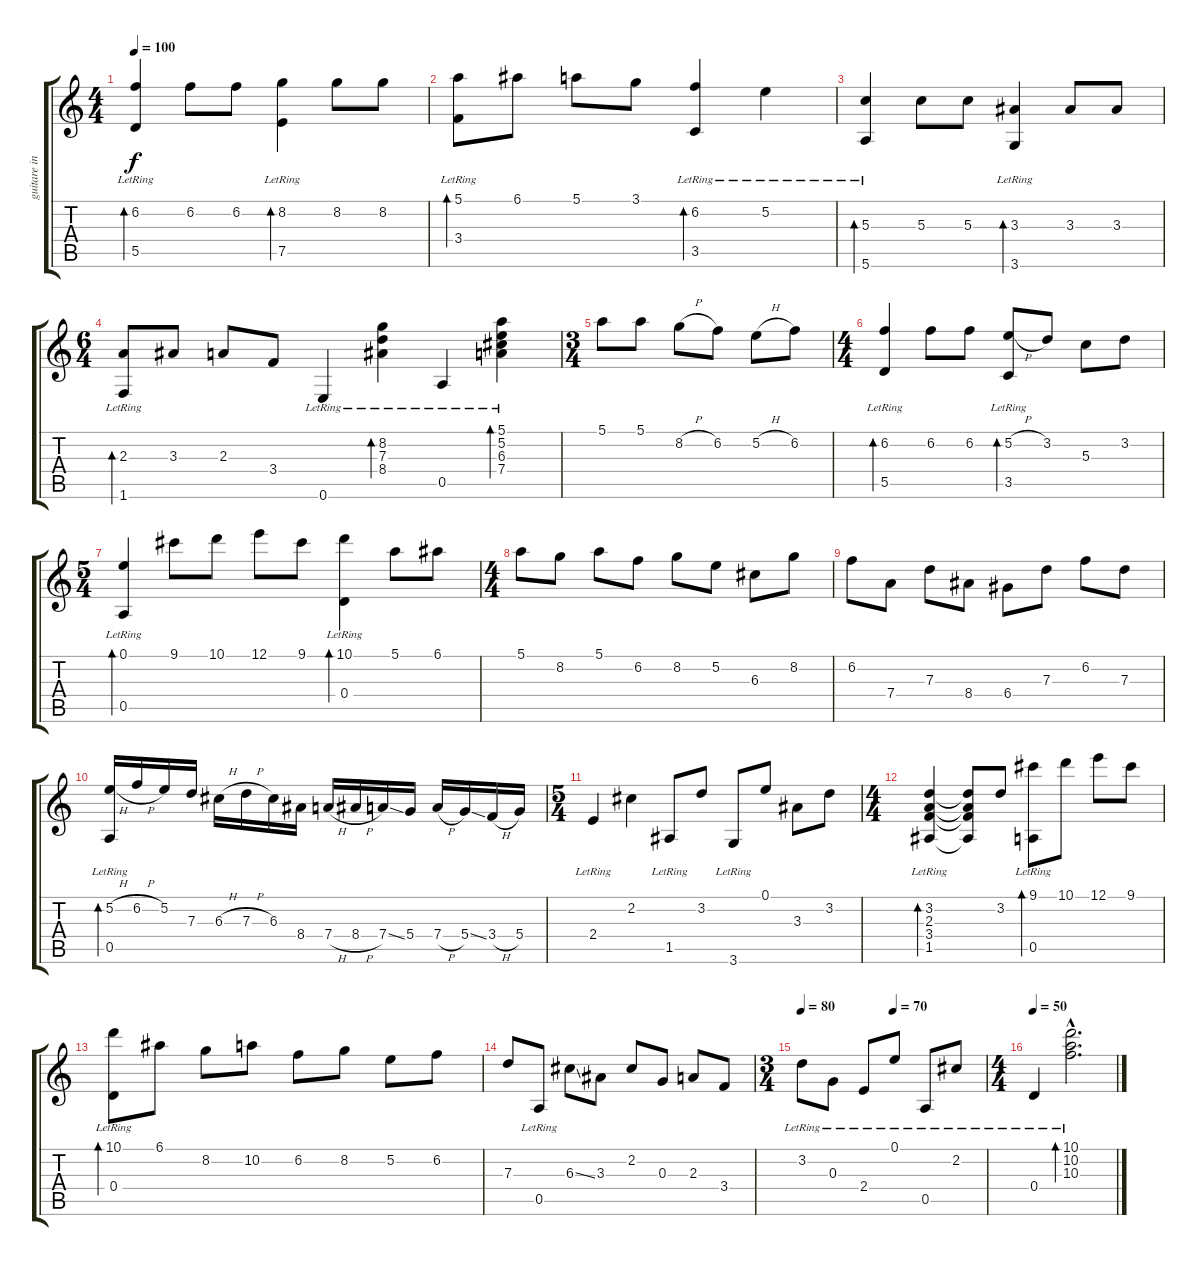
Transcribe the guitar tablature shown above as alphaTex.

\track ("guitare intro" "guitare in") {instrument acousticguitarnylon}
\staff {score tabs}
\tuning (E4 B3 G3 D3 A2 E2) {hide}
\ts (4 4)
\tempo 100
\tempo 105
\tempo 100
\clef g2
\ks c
(6.2 5.5{lr}).4{bd 480 dy f instrument acousticguitarnylon} 6.2.8 6.2.8 (8.2 7.5{lr}).4{bd 480} 8.2.8 8.2.8 |
(5.1 3.4{lr}).8{bd 480} 6.1.8 5.1.8 3.1.8 (6.2 3.5{lr}).4{bd 240} 5.2{lr}.4 |
(5.3 5.6{lr}).4{bd 240} 5.3.8 5.3.8 (3.3 3.6{lr}).4{bd 240} 3.3.8 3.3.8 |
\ts (6 4)
(2.3 1.6{lr}).8{bd 240} 3.3.8 2.3.8 3.4.8 0.6{lr}.4 (8.2{lr} 7.3{lr} 8.4{lr}).4{bd 240} 0.5{lr}.4 (5.1{lr} 5.2{lr} 6.3{lr} 7.4{lr}).4{bd 240} |
\ts (3 4)
5.1.8 5.1.8 8.2{h}.8 6.2.8 5.2{h}.8 6.2.8 |
\ts (4 4)
(6.2 5.5{lr}).4{bd 240} 6.2.8 6.2.8 (5.2{h} 3.5{lr}).8{bd 240} 3.2.8 5.3.8 3.2.8 |
\ts (5 4)
(0.1 0.5{lr}).4{bd 240} 9.1.8 10.1.8 12.1.8 9.1.8 (10.1 0.4{lr}).4{bd 240} 5.1.8 6.1.8 |
\ts (4 4)
5.1.8 8.2.8 5.1.8 6.2.8 8.2.8 5.2.8 6.3.8 8.2.8 |
6.2.8 7.4.8 7.3.8 8.4.8 6.4.8 7.3.8 6.2.8 7.3.8 |
(5.2{h} 0.5{lr}).16{bd 240} 6.2{h}.16 5.2.16 7.3.16 6.3{h}.16 7.3{h}.16 6.3.16 8.4.16 7.4{h}.16 8.4{h}.16 7.4{ss}.16 5.4.16 7.4{h}.16 5.4{ss}.16 3.4{h}.16 5.4.16 |
\ts (5 4)
2.4{lr}.4 2.2.4 1.5{lr}.8 3.2.8 3.6{lr}.8 0.1.8 3.3.8 3.2.8 |
\ts (4 4)
(3.2{lr} 2.3{lr} 3.4{lr} 1.5{lr}).4{bd 240} (3.2{t} 2.3{t} 3.4{t} 1.5{t}).8 3.2.8 (9.1 0.5{lr}).8{bd 240} 10.1.8 12.1.8 9.1.8 |
(10.1 0.4{lr}).8{bd 240} 6.1.8 8.2.8 10.2.8 6.2.8 8.2.8 5.2.8 6.2.8 |
7.3.8 0.5{lr}.8 6.3{ss}.8 3.3.8 2.2.8 0.3.8 2.3.8 3.4.8 |
\ts (3 4)
\tempo 80
\tempo (70 0.5)
3.2{lr}.8 0.3{lr}.8 2.4{lr}.8 0.1{lr}.8 0.5{lr}.8 2.2{lr}.8 |
\ts (4 4)
\tempo 50
0.4{lr}.4 (10.1{hac lr} 10.2{hac lr} 10.3{hac lr}).2{d bd 240}
